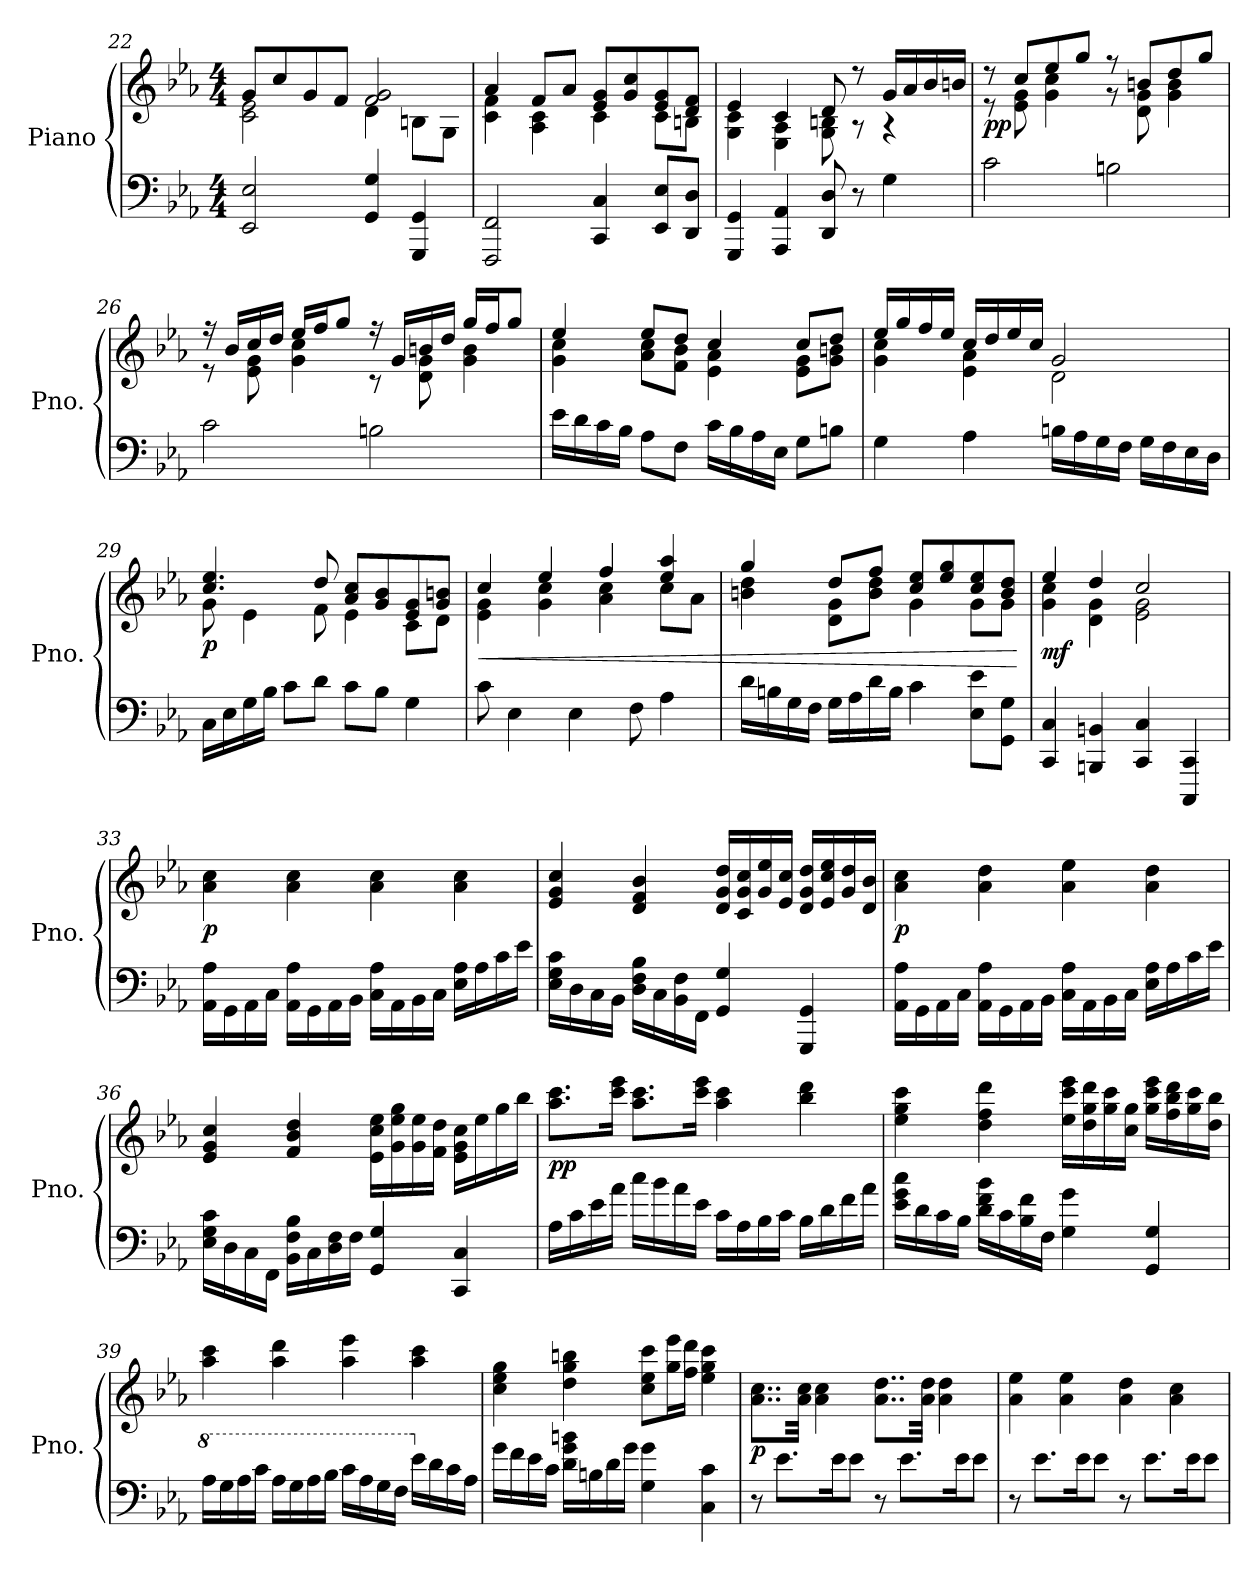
**kern	**kern	**dynam
*part1	*part1	*part1
*staff2	*staff1	*staff1/2
*I"Piano	*	*
*I'Pno.	*	*
*clefF4	*clefG2	*
*k[b-e-a-]	*k[b-e-a-]	*
*M4/4	*M4/4	*
=22	=22	=22
*	*^	*
2EE-/ 2E-/	8g/L	2c\ 2e-\	.
.	8cc/	.	.
.	8g/	.	.
.	8f/J	.	.
4GG/ 4G/	2f/ 2g/	4d\	.
4GGG/ 4GG/	.	8Bn\L	.
.	.	8G\J	.
=23	=23	=23	=23
2FFF/ 2FF/	4a-/	4c\ 4f\	.
.	8f/L	4A-\ 4c\	.
.	8a-/J	.	.
4CC/ 4C/	8e-/ 8g/L	4c\	.
.	8g/ 8cc/	.	.
8EE-/ 8E-/L	8e-/ 8g/	8c\L	.
8DD/ 8D/J	8d/ 8f/J	8Bn\J	.
=24	=24	=24	=24
4GGG/ 4GG/	4e-/	4G\ 4c\	.
4AAA-/ 4AA-/	4c/	4E-\ 4A-\	.
8DD/ 8D/	8d/	8G\ 8Bn\	.
8r	8r	8r	.
4G\	16g/LL	4r	.
.	16a-/	.	.
.	16b-/	.	.
.	16bn/JJ	.	.
!!LO:LB:g=z	!!
=25	=25	=25	=25
!	!	!	!LO:DY:b
2c\	8r	8r	pp
.	8cc/L	8e-\ 8g\	.
.	8ee-/	4g\ 4cc\	.
.	8gg/J	.	.
2Bn\	8r	8r	.
.	8bn/L	8d\ 8g\	.
.	8dd/	4g\ 4b\	.
.	8gg/J	.	.
=26	=26	=26	=26
2c\	16r	8r	.
.	16b-/LL	.	.
.	16cc/	8e-\ 8g\	.
.	16dd/JJ	.	.
.	16ee-/LL	4g\ 4cc\	.
.	16ff/J	.	.
.	8gg/J	.	.
2Bn\	16r	8r	.
.	16g/LL	.	.
.	16bn/	8d\ 8g\	.
.	16dd/JJ	.	.
.	16gg/LL	4g\ 4b\	.
.	16ff/J	.	.
.	8gg/J	.	.
=27	=27	=27	=27
16e-\LL	4ee-/	4g\ 4cc\	.
16d\	.	.	.
16c\	.	.	.
16B-\JJ	.	.	.
8A-\L	8ee-/L	8a-\ 8cc\L	.
8F\J	8dd/J	8f\ 8b-\J	.
16c\LL	4cc/	4e-\ 4a-\	.
16B-\	.	.	.
16A-\	.	.	.
16E-\JJ	.	.	.
8G\L	8cc/L	8e-\ 8g\L	.
8Bn\J	8dd/J	8g\ 8bn\J	.
!!LO:LB:g=z	!!
=28	=28	=28	=28
4G\	16ee-/LL	4g\ 4cc\	.
.	16gg/	.	.
.	16ff/	.	.
.	16ee-/JJ	.	.
4A-\	16cc/LL	4e-\ 4a-\	.
.	16dd/	.	.
.	16ee-/	.	.
.	16cc/JJ	.	.
16Bn\LL	2g/	2d\	.
16A-\	.	.	.
16G\	.	.	.
16F\JJ	.	.	.
16G\LL	.	.	.
16F\	.	.	.
16E-\	.	.	.
16D\JJ	.	.	.
=29	=29	=29	=29
!	!	!	!LO:DY:b
16C\LL	4.cc/ 4.ee-/	8g\	p
16E-\	.	.	.
16G\	.	4e-\	.
16B-\JJ	.	.	.
8c\L	.	.	.
8d\J	8dd/	8f\	.
8c\L	8a-/ 8cc/L	4e-\	.
8B-\J	8g/ 8b-/	.	.
4G\	8e-/ 8g/	8c\L	.
.	8g/ 8bn/J	8d\J	.
=30	=30	=30	=30
!	!	!	!LO:HP:b
8c\	4cc/	4e-\ 4g\	<
4E-\	.	.	.
.	4ee-/	4g\ 4cc\	.
4E-\	.	.	.
.	4ff/	4a-\ 4cc\	.
8F\	.	.	.
4A-\	4ee-/ 4aa-/	8cc\L	.
.	.	8a-\J	.
!!LO:LB:g=z	!!
=31	=31	=31	=31
16d\LL	4gg/	4bn\ 4dd\	.
16Bn\	.	.	.
16G\	.	.	.
16F\JJ	.	.	.
16G\LL	8dd/L	8d\ 8g\L	.
16A-\	.	.	.
16d\	8ff/J	8b\ 8dd\J	.
16B\JJ	.	.	.
4c\	8cc/ 8ee-/L	4g\	.
.	8ee-/ 8gg/	.	.
8E-\ 8e-\L	8cc/ 8ee-/	8g\L	.
8GG\ 8G\J	8b/ 8dd/J	8g\J	.
*	*v	*v	*
.	.	[
=32	=32	=32
*	*^	*
!	!	!	!LO:DY:b
4CC/ 4C/	4ee-/	4g\ 4cc\	mf
4BBBn/ 4BBn/	4dd/	4d\ 4g\	.
4CC/ 4C/	2cc/	2e-\ 2g\	.
4CCC/ 4CC/	.	.	.
*	*v	*v	*
=33	=33	=33
!	!	!LO:DY:b
16AA-\ 16A-\LL	4a-\ 4cc\	p
16GG\	.	.
16AA-\	.	.
16C\JJ	.	.
16AA-\ 16A-\LL	4a-\ 4cc\	.
16GG\	.	.
16AA-\	.	.
16BB-\JJ	.	.
16C\ 16A-\LL	4a-\ 4cc\	.
16AA-\	.	.
16BB-\	.	.
16C\JJ	.	.
16E-\ 16A-\LL	4a-\ 4cc\	.
16A-\	.	.
16c\	.	.
16e-\JJ	.	.
!!LO:LB:g=z
=34	=34	=34
16E-\ 16G\ 16c\LL	4e-/ 4g/ 4cc/	.
16D\	.	.
16C\	.	.
16BB-\JJ	.	.
16D\ 16F\ 16B-\LL	4d/ 4f/ 4b-/	.
16C\	.	.
16BB-\ 16F\	.	.
16FF\JJ	.	.
4GG/ 4G/	16d/ 16g/ 16dd/LL	.
.	16c/ 16g/ 16cc/	.
.	16g/ 16ee-/	.
.	16e-/ 16cc/JJ	.
4GGG/ 4GG/	16d/ 16g/ 16dd/LL	.
.	16e-/ 16cc/ 16ee-/	.
.	16g/ 16dd/	.
.	16d/ 16b-/JJ	.
=35	=35	=35
!	!	!LO:DY:b
16AA-\ 16A-\LL	4a-\ 4cc\	p
16GG\	.	.
16AA-\	.	.
16C\JJ	.	.
16AA-\ 16A-\LL	4a-\ 4dd\	.
16GG\	.	.
16AA-\	.	.
16BB-\JJ	.	.
16C\ 16A-\LL	4a-\ 4ee-\	.
16AA-\	.	.
16BB-\	.	.
16C\JJ	.	.
16E-\ 16A-\LL	4a-\ 4dd\	.
16A-\	.	.
16c\	.	.
16e-\JJ	.	.
!!LO:LB:g=z
=36	=36	=36
16E-\ 16G\ 16c\LL	4e-/ 4g/ 4cc/	.
16D\	.	.
16C\	.	.
16FF\JJ	.	.
16BB-\ 16F\ 16B-\LL	4f/ 4b-/ 4dd/	.
16C\	.	.
16D\ 16F\	.	.
16F\JJ	.	.
4GG/ 4G/	16e-\ 16cc\ 16ee-\LL	.
.	16g\ 16ee-\ 16gg\	.
.	16g\ 16ee-\	.
.	16f\ 16dd\JJ	.
4CC/ 4C/	16e-\ 16g\ 16cc\LL	.
.	16ee-\	.
.	16gg\	.
.	16bb-\JJ	.
=37	=37	=37
!	!	!LO:DY:b
16A-\LL	8.aa-\ 8.ccc\L	pp
16c\	.	.
16e-\	.	.
16a-\JJ	16ccc\ 16eee-\Jk	.
16cc\LL	8.aa-\ 8.ccc\L	.
16b-\	.	.
16a-\	.	.
16e-\JJ	16ccc\ 16eee-\Jk	.
16c\LL	4aa-\ 4ccc\	.
16A-\	.	.
16B-\	.	.
16c\JJ	.	.
16B-\LL	4bb-\ 4ddd\	.
16d\	.	.
16f\	.	.
16a-\JJ	.	.
!!LO:PB:g=z
=38	=38	=38
16e-\ 16g\ 16cc\LL	4ee-\ 4gg\ 4ccc\	.
16d\	.	.
16c\	.	.
16B-\JJ	.	.
16d\ 16f\ 16b-\LL	4dd\ 4ff\ 4ddd\	.
16c\	.	.
16B-\ 16f\	.	.
16F\JJ	.	.
4G\ 4g\	16ee-\ 16ccc\ 16eee-\LL	.
.	16dd\ 16gg\ 16ddd\	.
.	16gg\ 16ccc\	.
.	16cc\ 16gg\JJ	.
4GG/ 4G/	16gg\ 16ccc\ 16eee-\LL	.
.	16ff\ 16bb-\ 16ddd\	.
.	16gg\ 16ccc\	.
.	16dd\ 16bb-\JJ	.
=39	=39	=39
*8va	*	*
16a-\LL	4aa-\ 4ccc\	.
16g\	.	.
16a-\	.	.
16cc\JJ	.	.
16a-\LL	4aa-\ 4ddd\	.
16g\	.	.
16a-\	.	.
16b-\JJ	.	.
16cc\LL	4aa-\ 4eee-\	.
16a-\	.	.
16g\	.	.
16f\JJ	.	.
*X8va	*	*
16e-\LL	4aa-\ 4ccc\	.
16d\	.	.
16c\	.	.
16A-\JJ	.	.
!!LO:LB:g=z
=40	=40	=40
16g\LL	4cc\ 4ee-\ 4gg\	.
16f\	.	.
16e-\	.	.
16c\JJ	.	.
16d\ 16g\ 16bn\LL	4dd\ 4gg\ 4bbn\	.
16Bn\	.	.
16d\	.	.
16g\JJ	.	.
4G\ 4g\	8cc\ 8ee-\ 8ccc\L	.
.	16gg\ 16eee-\L	.
.	16ff\ 16ddd\JJ	.
4C\ 4c\	4ee-\ 4gg\ 4ccc\	.
=41	=41	=41
!	!	!LO:DY:b
8r	8..a-\ 8..cc\L	p
8.e-\L	.	.
.	32a-\ 32cc\Jkk	.
.	4a-\ 4cc\	.
16e-\K	.	.
8e-\J	.	.
8r	8..a-\ 8..dd\L	.
8.e-\L	.	.
.	32a-\ 32dd\Jkk	.
.	4a-\ 4dd\	.
16e-\K	.	.
8e-\J	.	.
=42	=42	=42
8r	4a-\ 4ee-\	.
8.e-\L	.	.
.	4a-\ 4ee-\	.
16e-\K	.	.
8e-\J	.	.
8r	4a-\ 4dd\	.
8.e-\L	.	.
.	4a-\ 4cc\	.
16e-\K	.	.
8e-\J	.	.
=	=	=
*-	*-	*-
